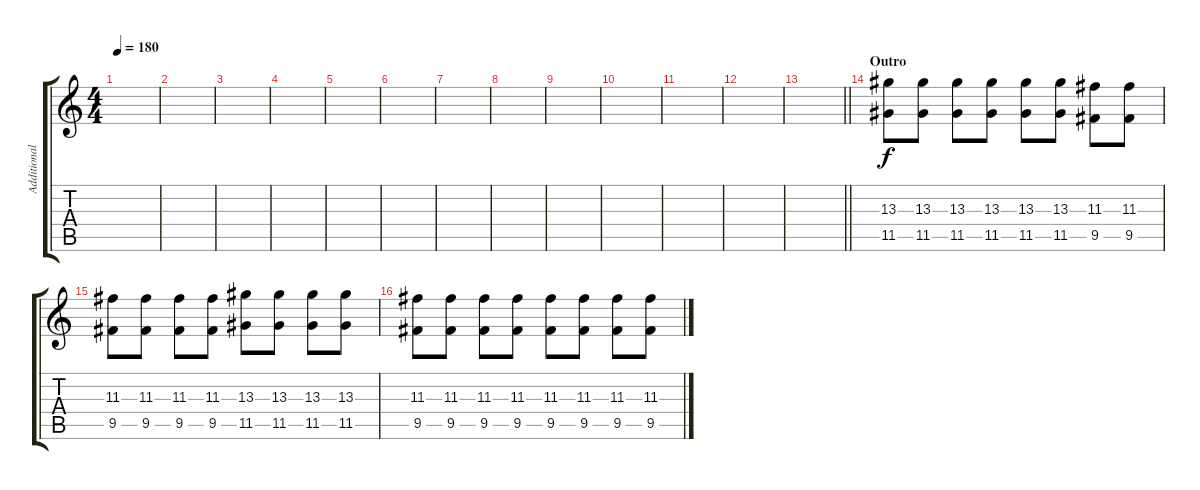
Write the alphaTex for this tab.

\track ("Additional Guitar (J.S. Sung)" "Additional") {instrument overdrivenguitar}
\staff {score tabs}
\tuning (E4 B3 G3 D3 A2 D2) {hide}
\ts (4 4)
\tempo 180
\clef g2
\ks c
|
|
|
|
|
|
|
|
|
|
|
|
\barLineRight lightlight
|
\section ("" "Outro")
(13.3 11.5).8 (13.3 11.5).8 (13.3 11.5).8 (13.3 11.5).8 (13.3 11.5).8 (13.3 11.5).8 (11.3 9.5).8 (11.3 9.5).8 |
(11.3 9.5).8 (11.3 9.5).8 (11.3 9.5).8 (11.3 9.5).8 (13.3 11.5).8 (13.3 11.5).8 (13.3 11.5).8 (13.3 11.5).8 |
(11.3 9.5).8 (11.3 9.5).8 (11.3 9.5).8 (11.3 9.5).8 (11.3 9.5).8 (11.3 9.5).8 (11.3 9.5).8 (11.3 9.5).8
